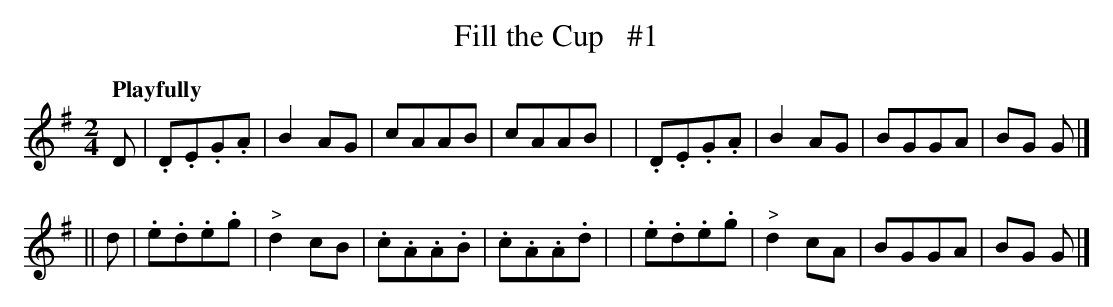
X:1
T: Fill the Cup   #1
Q: "Playfully"
M: 2/4
L: 1/8
K: G
D \
| .D.E.G.A | B2 AG | cAAB | cAAB |\
| .D.E.G.A | B2 AG | BGGA | BG G |]
|| d \
| .e.d.e.g | "^>"d2 cB | .c.A.A.B | .c.A.A.d |\
| .e.d.e.g | "^>"d2 cA | BGGA | BG G |]
